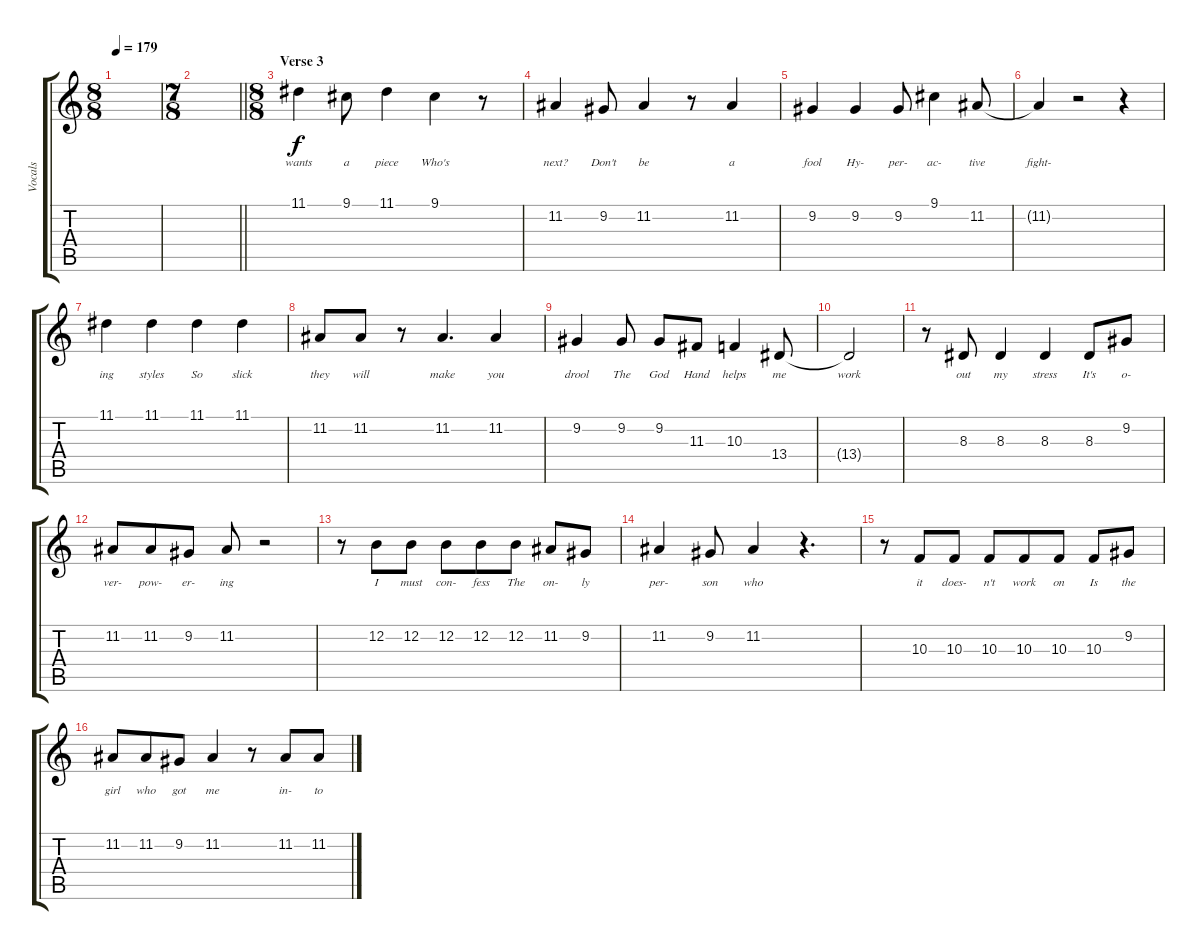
\track ("Vocals" "Vocals") {instrument baritonesax}
\staff {score tabs}
\tuning (E4 B3 G3 D3 A2 E2) {hide}
\ts (8 8)
\tempo 179
\clef g2
\ks c
|
\ts (7 8)
\barLineRight lightlight
|
\ts (8 8)
\section ("" "Verse 3")
11.1.4{lyrics (0 "wants") lyrics (1 "") lyrics (2 "") lyrics (3 "") lyrics (4 "")} 9.1.8{lyrics (0 "a") lyrics (1 "") lyrics (2 "") lyrics (3 "") lyrics (4 "")} 11.1.4{lyrics (0 "piece") lyrics (1 "") lyrics (2 "") lyrics (3 "") lyrics (4 "")} 9.1.4{lyrics (0 "Who's") lyrics (1 "") lyrics (2 "") lyrics (3 "") lyrics (4 "")} r.8 |
11.2.4{lyrics (0 "next?") lyrics (1 "") lyrics (2 "") lyrics (3 "") lyrics (4 "")} 9.2.8{lyrics (0 "Don't") lyrics (1 "") lyrics (2 "") lyrics (3 "") lyrics (4 "")} 11.2.4{lyrics (0 "be") lyrics (1 "") lyrics (2 "") lyrics (3 "") lyrics (4 "")} r.8 11.2.4{lyrics (0 "a") lyrics (1 "") lyrics (2 "") lyrics (3 "") lyrics (4 "")} |
9.2.4{lyrics (0 "fool") lyrics (1 "") lyrics (2 "") lyrics (3 "") lyrics (4 "")} 9.2.4{lyrics (0 "Hy-") lyrics (1 "") lyrics (2 "") lyrics (3 "") lyrics (4 "")} 9.2.8{lyrics (0 "per-") lyrics (1 "") lyrics (2 "") lyrics (3 "") lyrics (4 "")} 9.1.4{lyrics (0 "ac-") lyrics (1 "") lyrics (2 "") lyrics (3 "") lyrics (4 "")} 11.2.8{lyrics (0 "tive") lyrics (1 "") lyrics (2 "") lyrics (3 "") lyrics (4 "")} |
11.2{t}.4{lyrics (0 "fight-") lyrics (1 "") lyrics (2 "") lyrics (3 "") lyrics (4 "")} r.2 r.4 |
11.1.4{lyrics (0 "ing") lyrics (1 "") lyrics (2 "") lyrics (3 "") lyrics (4 "")} 11.1.4{lyrics (0 "styles") lyrics (1 "") lyrics (2 "") lyrics (3 "") lyrics (4 "")} 11.1.4{lyrics (0 "So") lyrics (1 "") lyrics (2 "") lyrics (3 "") lyrics (4 "")} 11.1.4{lyrics (0 "slick") lyrics (1 "") lyrics (2 "") lyrics (3 "") lyrics (4 "")} |
11.2.8{lyrics (0 "they") lyrics (1 "") lyrics (2 "") lyrics (3 "") lyrics (4 "")} 11.2.8{lyrics (0 "will") lyrics (1 "") lyrics (2 "") lyrics (3 "") lyrics (4 "")} r.8 11.2.4{d lyrics (0 "make") lyrics (1 "") lyrics (2 "") lyrics (3 "") lyrics (4 "")} 11.2.4{lyrics (0 "you") lyrics (1 "") lyrics (2 "") lyrics (3 "") lyrics (4 "")} |
9.2.4{lyrics (0 "drool") lyrics (1 "") lyrics (2 "") lyrics (3 "") lyrics (4 "")} 9.2.8{lyrics (0 "The") lyrics (1 "") lyrics (2 "") lyrics (3 "") lyrics (4 "")} 9.2.8{lyrics (0 "God") lyrics (1 "") lyrics (2 "") lyrics (3 "") lyrics (4 "")} 11.3.8{lyrics (0 "Hand") lyrics (1 "") lyrics (2 "") lyrics (3 "") lyrics (4 "")} 10.3.4{lyrics (0 "helps") lyrics (1 "") lyrics (2 "") lyrics (3 "") lyrics (4 "")} 13.4.8{lyrics (0 "me") lyrics (1 "") lyrics (2 "") lyrics (3 "") lyrics (4 "")} |
13.4{t}.2{lyrics (0 "work") lyrics (1 "") lyrics (2 "") lyrics (3 "") lyrics (4 "")} |
r.8 8.3.8{lyrics (0 "out") lyrics (1 "") lyrics (2 "") lyrics (3 "") lyrics (4 "")} 8.3.4{lyrics (0 "my") lyrics (1 "") lyrics (2 "") lyrics (3 "") lyrics (4 "")} 8.3.4{lyrics (0 "stress") lyrics (1 "") lyrics (2 "") lyrics (3 "") lyrics (4 "")} 8.3.8{lyrics (0 "It's") lyrics (1 "") lyrics (2 "") lyrics (3 "") lyrics (4 "")} 9.2.8{lyrics (0 "o-") lyrics (1 "") lyrics (2 "") lyrics (3 "") lyrics (4 "")} |
11.2.8{lyrics (0 "ver-") lyrics (1 "") lyrics (2 "") lyrics (3 "") lyrics (4 "")} 11.2.8{lyrics (0 "pow-") lyrics (1 "") lyrics (2 "") lyrics (3 "") lyrics (4 "")} 9.2.8{lyrics (0 "er-") lyrics (1 "") lyrics (2 "") lyrics (3 "") lyrics (4 "")} 11.2.8{lyrics (0 "ing") lyrics (1 "") lyrics (2 "") lyrics (3 "") lyrics (4 "")} r.2 |
r.8 12.2.8{lyrics (0 "I") lyrics (1 "") lyrics (2 "") lyrics (3 "") lyrics (4 "")} 12.2.8{lyrics (0 "must") lyrics (1 "") lyrics (2 "") lyrics (3 "") lyrics (4 "")} 12.2.8{lyrics (0 "con-") lyrics (1 "") lyrics (2 "") lyrics (3 "") lyrics (4 "")} 12.2.8{lyrics (0 "fess") lyrics (1 "") lyrics (2 "") lyrics (3 "") lyrics (4 "")} 12.2.8{lyrics (0 "The") lyrics (1 "") lyrics (2 "") lyrics (3 "") lyrics (4 "")} 11.2.8{lyrics (0 "on-") lyrics (1 "") lyrics (2 "") lyrics (3 "") lyrics (4 "")} 9.2.8{lyrics (0 "ly") lyrics (1 "") lyrics (2 "") lyrics (3 "") lyrics (4 "")} |
11.2.4{lyrics (0 "per-") lyrics (1 "") lyrics (2 "") lyrics (3 "") lyrics (4 "")} 9.2.8{lyrics (0 "son") lyrics (1 "") lyrics (2 "") lyrics (3 "") lyrics (4 "")} 11.2.4{lyrics (0 "who") lyrics (1 "") lyrics (2 "") lyrics (3 "") lyrics (4 "")} r.4{d} |
r.8 10.3.8{lyrics (0 "it") lyrics (1 "") lyrics (2 "") lyrics (3 "") lyrics (4 "")} 10.3.8{lyrics (0 "does-") lyrics (1 "") lyrics (2 "") lyrics (3 "") lyrics (4 "")} 10.3.8{lyrics (0 "n't") lyrics (1 "") lyrics (2 "") lyrics (3 "") lyrics (4 "")} 10.3.8{lyrics (0 "work") lyrics (1 "") lyrics (2 "") lyrics (3 "") lyrics (4 "")} 10.3.8{lyrics (0 "on") lyrics (1 "") lyrics (2 "") lyrics (3 "") lyrics (4 "")} 10.3.8{lyrics (0 "Is") lyrics (1 "") lyrics (2 "") lyrics (3 "") lyrics (4 "")} 9.2.8{lyrics (0 "the") lyrics (1 "") lyrics (2 "") lyrics (3 "") lyrics (4 "")} |
11.2.8{lyrics (0 "girl") lyrics (1 "") lyrics (2 "") lyrics (3 "") lyrics (4 "")} 11.2.8{lyrics (0 "who") lyrics (1 "") lyrics (2 "") lyrics (3 "") lyrics (4 "")} 9.2.8{lyrics (0 "got") lyrics (1 "") lyrics (2 "") lyrics (3 "") lyrics (4 "")} 11.2.4{lyrics (0 "me") lyrics (1 "") lyrics (2 "") lyrics (3 "") lyrics (4 "")} r.8 11.2.8{lyrics (0 "in-") lyrics (1 "") lyrics (2 "") lyrics (3 "") lyrics (4 "")} 11.2.8{lyrics (0 "to") lyrics (1 "") lyrics (2 "") lyrics (3 "") lyrics (4 "")}
